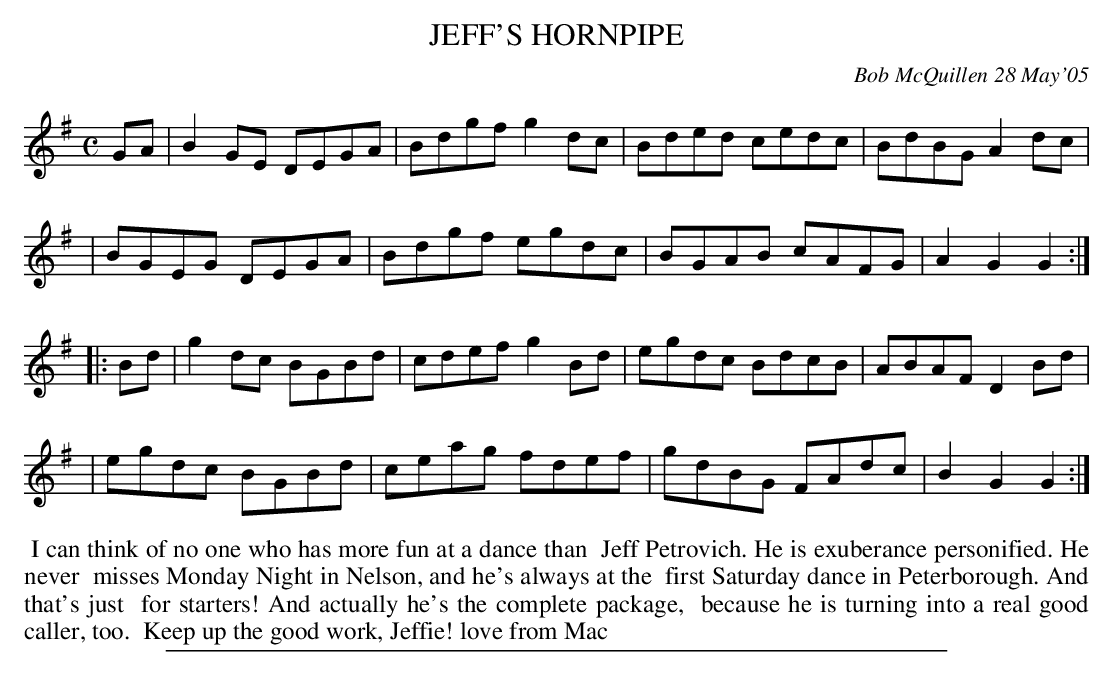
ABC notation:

X:1
T: JEFF'S HORNPIPE
C: Bob McQuillen 28 May'05
M: C
L: 1/8
K: G
GA \
| B2GE DEGA | Bdgf g2dc | Bded cedc | BdBG A2dc |
| BGEG DEGA | Bdgf egdc | BGAB cAFG | A2G2 G2 :|
|: Bd \
| g2dc BGBd | cdef g2Bd | egdc BdcB | ABAF D2Bd |
| egdc BGBd | ceag fdef | gdBG FAdc | B2G2 G2 :|
